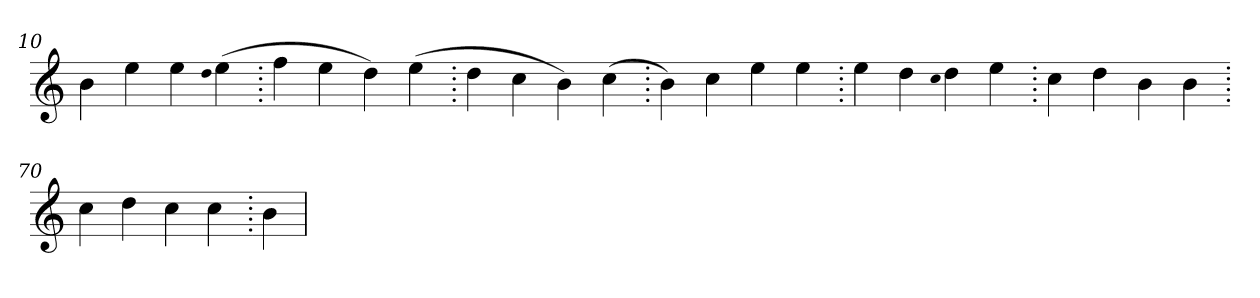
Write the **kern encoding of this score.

**kern
*part1
*staff1
*clefG2
=10.
4b
4ee
4ee
qqdd
(>4ee
=20.
4ff
4ee
4dd)
(>4ee
=30.
4dd
4cc
4b)
(>4cc
=40.
4b)
4cc
4ee
4ee
=50.
4ee
4dd
qqcc
4dd
4ee
=60.
4cc
4dd
4b
4b
=70.
4cc
4dd
4cc
4cc
=80.
4b
=
*-
